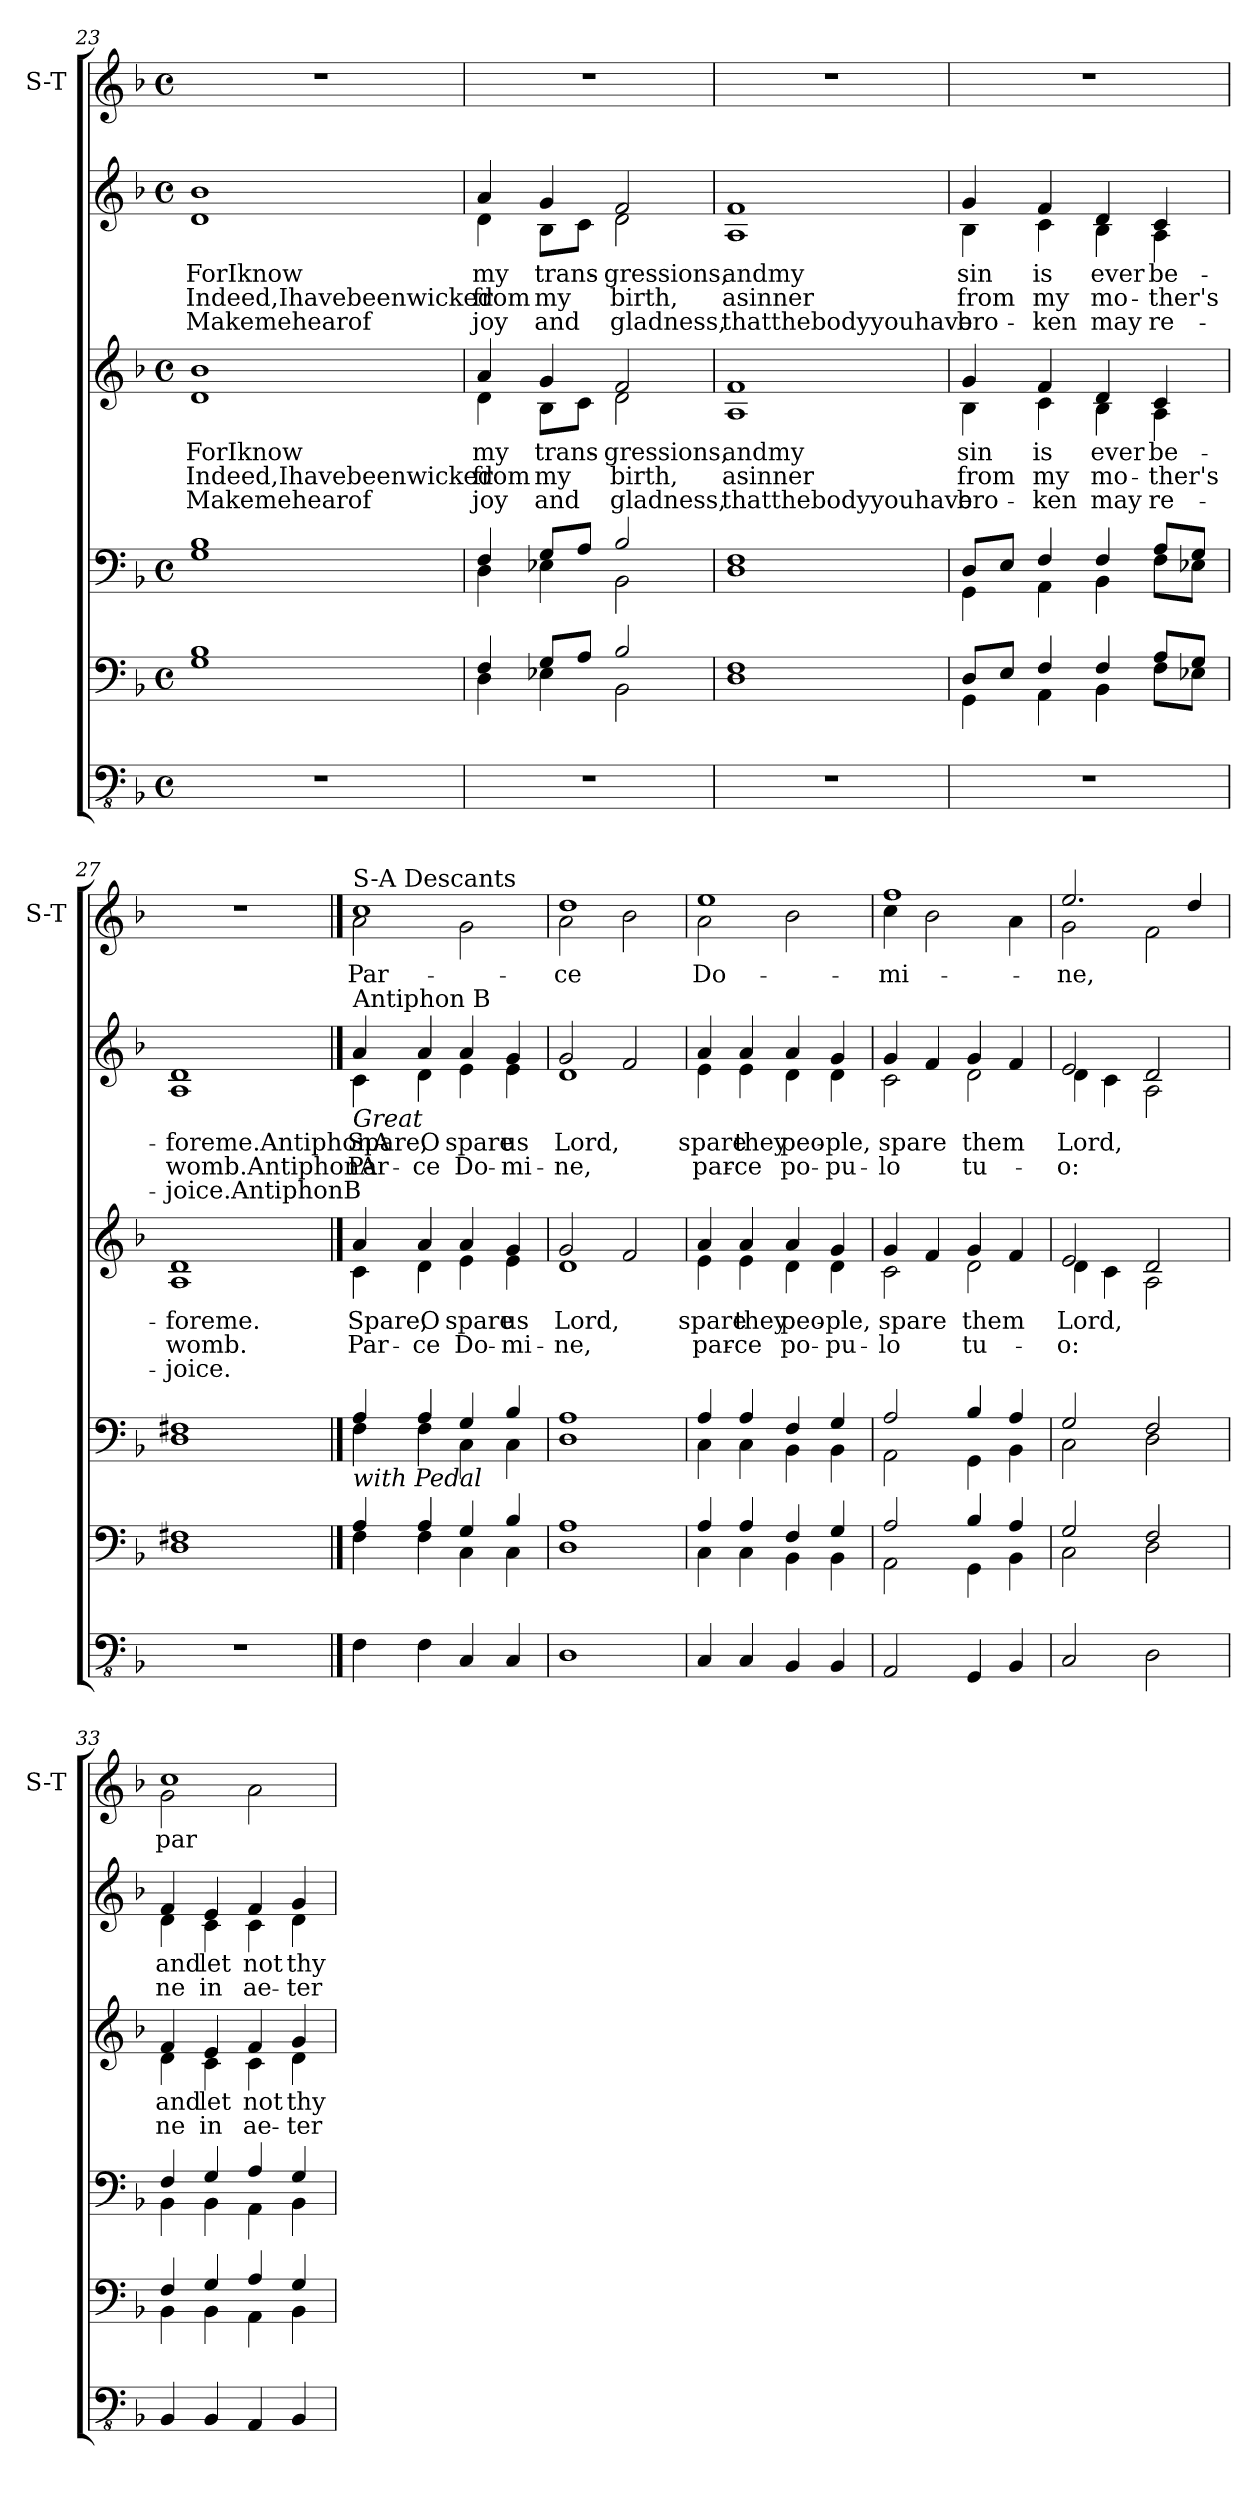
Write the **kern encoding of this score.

**kern	**kern	**kern	**kern	**text	**text	**text	**kern	**text	**text	**text	**kern	**text
*part6	*part5	*part4	*part3	*part3	*part3	*part3	*part2	*part2	*part2	*part2	*part1	*part1
*staff6	*staff5	*staff4	*staff3	*staff3	*staff3	*staff3	*staff2	*staff2	*staff2	*staff2	*staff1	*staff1
*	*	*	*	*	*	*	*	*	*	*	*I"S-T	*
*	*	*	*	*	*	*	*	*	*	*	*I'S-T	*
!!LO:LB:g=z
*clefFv4	*clefF4	*clefF4	*clefG2	*	*	*	*clefG2	*	*	*	*clefG2	*
*k[b-]	*k[b-]	*k[b-]	*k[b-]	*	*	*	*k[b-]	*	*	*	*k[b-]	*
*d:	*d:	*d:	*d:	*	*	*	*d:	*	*	*	*d:	*
*M4/4	*M4/4	*M4/4	*M4/4	*	*	*	*M4/4	*	*	*	*M4/4	*
*met(c)	*met(c)	*met(c)	*met(c)	*	*	*	*met(c)	*	*	*	*met(c)	*
=23	=23	=23	=23	=23	=23	=23	=23	=23	=23	=23	=23	=23
*	*^	*^	*^	*	*	*	*^	*	*	*	*	*
1r	1B-	1G	1B-	1G	1b-	1d	ForIknow	Indeed,Ihavebeenwicked	Makemehearof	1b-	1d	ForIknow	Indeed,Ihavebeenwicked	Makemehearof	1r	.
=24	=24	=24	=24	=24	=24	=24	=24	=24	=24	=24	=24	=24	=24	=24	=24	=24
1r	4F/	4D\	4F/	4D\	4a/	4d\	my	from	joy	4a/	4d\	my	from	joy	1r	.
.	8G/L	4E-\	8G/L	4E-X\	4g/	8B-\L	trans-	my	and	4g/	8B-\L	trans-	my	and	.	.
.	8A/J	.	8A/J	.	.	8c\J	.	.	.	.	8c\J	.	.	.	.	.
.	2B-/	2BB-\	2B-/	2BB-\	2f/	2d\	-gressions,	birth,	gladness,	2f/	2d\	-gressions,	birth,	gladness,	.	.
=25	=25	=25	=25	=25	=25	=25	=25	=25	=25	=25	=25	=25	=25	=25	=25	=25
1r	1F	1D	1F	1D	1f	1A	andmy	asinner	thatthebodyyouhave	1f	1A	andmy	asinner	thatthebodyyouhave	1r	.
=26	=26	=26	=26	=26	=26	=26	=26	=26	=26	=26	=26	=26	=26	=26	=26	=26
1r	8D/L	4GG\	8D/L	4GG\	4g/	4B-\	sin	from	bro-	4g/	4B-\	sin	from	bro-	1r	.
.	8E/J	.	8E/J	.	.	.	.	.	.	.	.	.	.	.	.	.
.	4F/	4AA\	4F/	4AA\	4f/	4c\	is	my	-ken	4f/	4c\	is	my	-ken	.	.
.	4F/	4BB-\	4F/	4BB-\	4d/	4B-\	ever	mo-	may	4d/	4B-\	ever	mo-	may	.	.
.	8A/L	8F\L	8A/L	8F\L	4c/	4A\	be-	-ther's	re-	4c/	4A\	be-	-ther's	re-	.	.
.	8G/J	8E-\J	8G/J	8E-X\J	.	.	.	.	.	.	.	.	.	.	.	.
=27	=27	=27	=27	=27	=27	=27	=27	=27	=27	=27	=27	=27	=27	=27	=27	=27
1r	1F#	1D	1F#X	1D	1d	1A	-foreme.	womb.	-joice.	1d	1A	-foreme.AntiphonA	womb.AntiphonA	-joice.AntiphonB	1r	.
!!LO:PB:g=z
==28	==28	==28	==28	==28	==28	==28	==28	==28	==28	==28	==28	==28	==28	==28	==28	==28
*	*	*	*	*	*	*	*	*	*	*	*	*	*	*	*^	*
!	!	!	!	!	!	!	!	!	!	!	!	!	!	!	!LO:TX:a:t=S-A Descants	!	!
!	!	!	!	!	!	!	!	!	!	!LO:TX:b:i:t=Great	!	!	!	!	!	!	!
!	!	!	!	!	!	!	!	!	!	!LO:TX:a:t=Antiphon B	!	!	!	!	!	!	!
!	!	!	!LO:TX:b:i:t=with Pedal	!	!	!	!	!	!	!	!	!	!	!	!	!	!
4FF\	4A/	4F\	4A/	4F\	4a/	4c\	Spare,	Par-	.	4a/	4c\	Spare,	Par-	.	1cc	2a\	Par-
4FF\	4A/	4F\	4A/	4F\	4a/	4d\	O	-ce	.	4a/	4d\	O	-ce	.	.	.	.
4CC/	4G/	4C\	4G/	4C\	4a/	4e\	spare	Do-	.	4a/	4e\	spare	Do-	.	.	2g\	.
4CC/	4B-/	4C\	4B-/	4C\	4g/	4e\	us	-mi-	.	4g/	4e\	us	-mi-	.	.	.	.
=29	=29	=29	=29	=29	=29	=29	=29	=29	=29	=29	=29	=29	=29	=29	=29	=29	=29
1DD	1A	1D	1A	1D	2g/	1d	Lord,	-ne,	.	2g/	1d	Lord,	-ne,	.	1dd	2a\	-ce
.	.	.	.	.	2f/	.	.	.	.	2f/	.	.	.	.	.	2b-\	.
=30	=30	=30	=30	=30	=30	=30	=30	=30	=30	=30	=30	=30	=30	=30	=30	=30	=30
4CC/	4A/	4C\	4A/	4C\	4a/	4e\	spare	par-	.	4a/	4e\	spare	par-	.	1ee	2a\	Do-
4CC/	4A/	4C\	4A/	4C\	4a/	4e\	they	-ce	.	4a/	4e\	they	-ce	.	.	.	.
4BBB-/	4F/	4BB-\	4F/	4BB-\	4a/	4d\	peo-	po-	.	4a/	4d\	peo-	po-	.	.	2b-\	.
4BBB-/	4G/	4BB-\	4G/	4BB-\	4g/	4d\	-ple,	-pu-	.	4g/	4d\	-ple,	-pu-	.	.	.	.
=31	=31	=31	=31	=31	=31	=31	=31	=31	=31	=31	=31	=31	=31	=31	=31	=31	=31
2AAA/	2A/	2AA\	2A/	2AA\	4g/	2c\	spare	-lo	.	4g/	2c\	spare	-lo	.	1ff	4cc\	-mi-
.	.	.	.	.	4f/	.	.	.	.	4f/	.	.	.	.	.	2b-\	.
4GGG/	4B-/	4GG\	4B-/	4GG\	4g/	2d\	them	tu-	.	4g/	2d\	them	tu-	.	.	.	.
4BBB-/	4A/	4BB-\	4A/	4BB-\	4f/	.	.	.	.	4f/	.	.	.	.	.	4a\	.
=32	=32	=32	=32	=32	=32	=32	=32	=32	=32	=32	=32	=32	=32	=32	=32	=32	=32
2CC/	2G/	2C\	2G/	2C\	2e/	4d\	Lord,	-o:	.	2e/	4d\	Lord,	-o:	.	2.ee/	2g\	-ne,
.	.	.	.	.	.	4c\	.	.	.	.	4c\	.	.	.	.	.	.
2DD\	2F/	2D\	2F/	2D\	2d/	2A\	.	.	.	2d/	2A\	.	.	.	.	2f\	.
.	.	.	.	.	.	.	.	.	.	.	.	.	.	.	4dd/	.	.
=33	=33	=33	=33	=33	=33	=33	=33	=33	=33	=33	=33	=33	=33	=33	=33	=33	=33
4BBB-/	4F/	4BB-\	4F/	4BB-\	4f/	4d\	and	ne	.	4f/	4d\	and	ne	.	1cc	2g\	par-
4BBB-/	4G/	4BB-\	4G/	4BB-\	4e/	4c\	let	in	.	4e/	4c\	let	in	.	.	.	.
4AAA/	4A/	4AA\	4A/	4AA\	4f/	4c\	not	ae-	.	4f/	4c\	not	ae-	.	.	2a\	.
4BBB-/	4G/	4BB-\	4G/	4BB-\	4g/	4d\	thy	-ter-	.	4g/	4d\	thy	-ter-	.	.	.	.
*	*v	*v	*	*	*v	*v	*	*	*	*v	*v	*	*	*	*v	*v	*
*	*	*v	*v	*	*	*	*	*	*	*	*	*	*
=	=	=	=	=	=	=	=	=	=	=	=	=
*-	*-	*-	*-	*-	*-	*-	*-	*-	*-	*-	*-	*-
